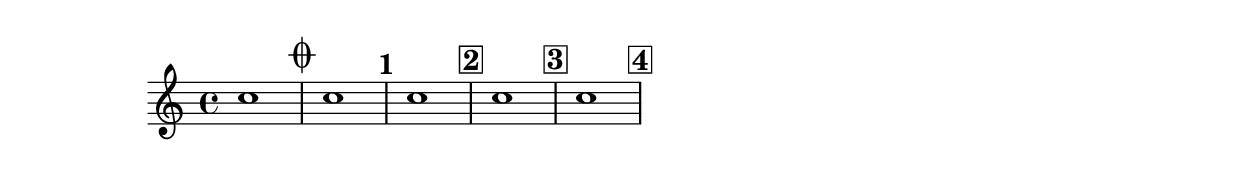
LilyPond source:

\header { texidoc= "

Marks can be printed as numbers.  
By setting @code{markFormatter} we may choose a different style of mark printing. Also, marks can be specified manually, with a markup argument" 
	  
      }

\version "2.1.22"
\score {
  \notes \relative c''{
    \set Score.markFormatter = #format-mark-numbers 
  c1 | \mark \markup { \musicglyph #"scripts-coda" }
  c1 | \mark \default
  c1 | \mark \default
    \set Score.markFormatter = #(lambda (mark  context)
	(make-bold-markup (make-box-markup (number->string mark))))
	
    c1 | \mark \default
    c1 | \mark \default
  }
}

